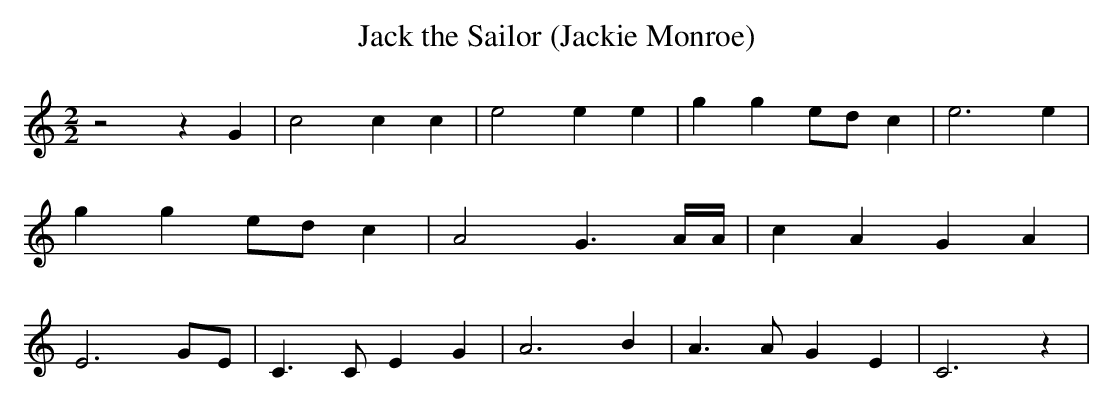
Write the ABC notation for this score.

X:1
T:Jack the Sailor (Jackie Monroe)
M:2/2
L:1/4
K:C
 z2 z G| c2 c c| e2 e e| g ge/2-d/2 c| e3 e| g ge/2-d/2 c| A2 G3/2 A/4A/4|\
 c A G A| E3G/2-E/2| C3/2 C/2 E G| A3 B| A3/2 A/2 G E| C3 z|
